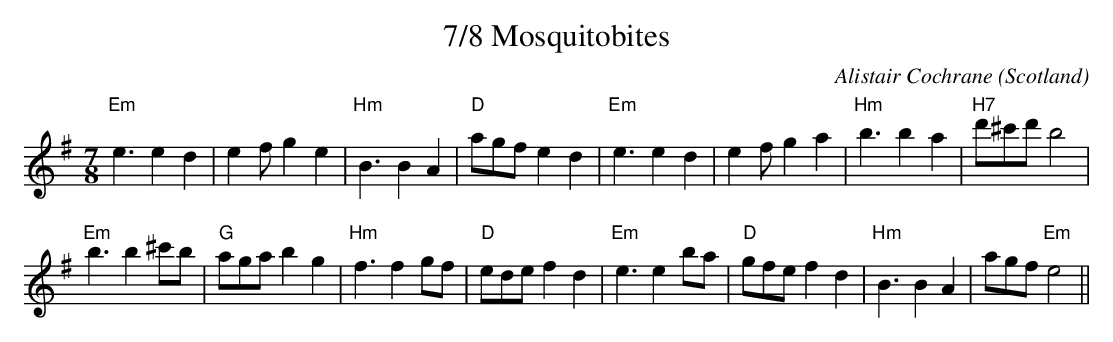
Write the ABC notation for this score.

X:1
T:7/8 Mosquitobites
C:Alistair Cochrane
M:7/8
O:Scotland
O:Sweden
K:E minor
"Em"e3 e2d2 | e2f g2e2 | \
"Hm"B3 B2A2 | "D"agf e2d2 |\
"Em"e3 e2d2 | e2f g2a2 | \
"Hm"b3 b2a2 | "H7"d'^c'd' b4 |
"Em"b3 b2^c'b | "G"aga b2g2 | \
"Hm"f3 f2gf | "D"ede f2d2 |\
"Em"e3 e2ba | "D"gfe f2d2 | \
"Hm"B3 B2A2 | agf "Em"e4 ||
